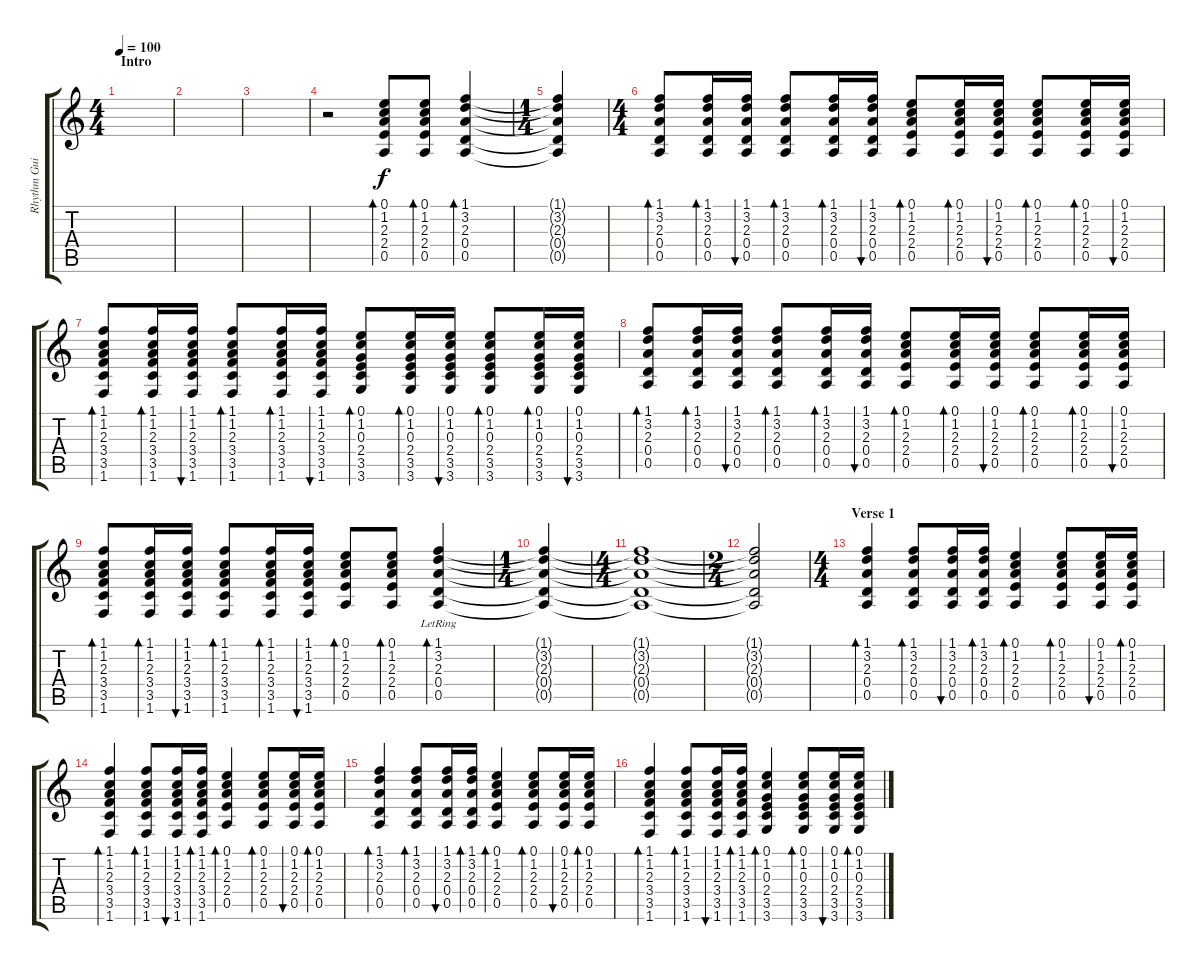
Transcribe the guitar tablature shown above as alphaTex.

\track ("Rhythm Guitar" "Rhythm Gui") {instrument acousticguitarnylon}
\staff {score tabs}
\tuning (E4 B3 G3 D3 A2 E2) {hide}
\ts (4 4)
\section ("" "Intro")
\tempo 100
\clef g2
\ks c
|
|
|
r.2 (0.1 1.2 2.3 2.4 0.5).8{bd 60} (0.1 1.2 2.3 2.4 0.5).8{bd 60} (1.1 3.2 2.3 0.4 0.5).4{bd 60} |
\ts (1 4)
(1.1{t} 3.2{t} 2.3{t} 0.4{t} 0.5{t}).4 |
\ts (4 4)
(1.1 3.2 2.3 0.4 0.5).8{bd 60} (1.1 3.2 2.3 0.4 0.5).16{bd 60} (1.1 3.2 2.3 0.4 0.5).16{bu 60} (1.1 3.2 2.3 0.4 0.5).8{bd 60} (1.1 3.2 2.3 0.4 0.5).16{bd 60} (1.1 3.2 2.3 0.4 0.5).16{bu 60} (0.1 1.2 2.3 2.4 0.5).8{bd 60} (0.1 1.2 2.3 2.4 0.5).16{bd 60} (0.1 1.2 2.3 2.4 0.5).16{bu 60} (0.1 1.2 2.3 2.4 0.5).8{bd 60} (0.1 1.2 2.3 2.4 0.5).16{bd 60} (0.1 1.2 2.3 2.4 0.5).16{bu 60} |
(1.1 1.2 2.3 3.4 3.5 1.6).8{bd 60} (1.1 1.2 2.3 3.4 3.5 1.6).16{bd 60} (1.1 1.2 2.3 3.4 3.5 1.6).16{bu 60} (1.1 1.2 2.3 3.4 3.5 1.6).8{bd 60} (1.1 1.2 2.3 3.4 3.5 1.6).16{bd 60} (1.1 1.2 2.3 3.4 3.5 1.6).16{bu 60} (0.1 1.2 0.3 2.4 3.5 3.6).8{bd 60} (0.1 1.2 0.3 2.4 3.5 3.6).16{bd 60} (0.1 1.2 0.3 2.4 3.5 3.6).16{bu 60} (0.1 1.2 0.3 2.4 3.5 3.6).8{bd 60} (0.1 1.2 0.3 2.4 3.5 3.6).16{bd 60} (0.1 1.2 0.3 2.4 3.5 3.6).16{bu 60} |
(1.1 3.2 2.3 0.4 0.5).8{bd 60} (1.1 3.2 2.3 0.4 0.5).16{bd 60} (1.1 3.2 2.3 0.4 0.5).16{bu 60} (1.1 3.2 2.3 0.4 0.5).8{bd 60} (1.1 3.2 2.3 0.4 0.5).16{bd 60} (1.1 3.2 2.3 0.4 0.5).16{bu 60} (0.1 1.2 2.3 2.4 0.5).8{bd 60} (0.1 1.2 2.3 2.4 0.5).16{bd 60} (0.1 1.2 2.3 2.4 0.5).16{bu 60} (0.1 1.2 2.3 2.4 0.5).8{bd 60} (0.1 1.2 2.3 2.4 0.5).16{bd 60} (0.1 1.2 2.3 2.4 0.5).16{bu 60} |
(1.1 1.2 2.3 3.4 3.5 1.6).8{bd 60} (1.1 1.2 2.3 3.4 3.5 1.6).16{bd 60} (1.1 1.2 2.3 3.4 3.5 1.6).16{bu 60} (1.1 1.2 2.3 3.4 3.5 1.6).8{bd 60} (1.1 1.2 2.3 3.4 3.5 1.6).16{bd 60} (1.1 1.2 2.3 3.4 3.5 1.6).16{bu 60} (0.1 1.2 2.3 2.4 0.5).8{bd 60} (0.1 1.2 2.3 2.4 0.5).8{bd 60} (1.1 3.2{lr} 2.3{lr} 0.4{lr} 0.5{lr}).4{bd 60} |
\ts (1 4)
(1.1{t} 3.2{t} 2.3{t} 0.4{t} 0.5{t}).4 |
\ts (4 4)
(1.1{t} 3.2{t} 2.3{t} 0.4{t} 0.5{t}).1 |
\ts (2 4)
(1.1{t} 3.2{t} 2.3{t} 0.4{t} 0.5{t}).2 |
\ts (4 4)
\section ("" "Verse 1")
(1.1 3.2 2.3 0.4 0.5).4{bd 60} (1.1 3.2 2.3 0.4 0.5).8{bd 60} (1.1 3.2 2.3 0.4 0.5).16{bu 60} (1.1 3.2 2.3 0.4 0.5).16{bd 60} (0.1 1.2 2.3 2.4 0.5).4{bd 60} (0.1 1.2 2.3 2.4 0.5).8{bd 60} (0.1 1.2 2.3 2.4 0.5).16{bu 60} (0.1 1.2 2.3 2.4 0.5).16{bd 60} |
(1.1 1.2 2.3 3.4 3.5 1.6).4{bd 60} (1.1 1.2 2.3 3.4 3.5 1.6).8{bd 60} (1.1 1.2 2.3 3.4 3.5 1.6).16{bu 60} (1.1 1.2 2.3 3.4 3.5 1.6).16{bd 60} (0.1 1.2 2.3 2.4 0.5).4{bd 60} (0.1 1.2 2.3 2.4 0.5).8{bd 60} (0.1 1.2 2.3 2.4 0.5).16{bu 60} (0.1 1.2 2.3 2.4 0.5).16{bd 60} |
(1.1 3.2 2.3 0.4 0.5).4{bd 60} (1.1 3.2 2.3 0.4 0.5).8{bd 60} (1.1 3.2 2.3 0.4 0.5).16{bu 60} (1.1 3.2 2.3 0.4 0.5).16{bd 60} (0.1 1.2 2.3 2.4 0.5).4{bd 60} (0.1 1.2 2.3 2.4 0.5).8{bd 60} (0.1 1.2 2.3 2.4 0.5).16{bu 60} (0.1 1.2 2.3 2.4 0.5).16{bd 60} |
(1.1 1.2 2.3 3.4 3.5 1.6).4{bd 60} (1.1 1.2 2.3 3.4 3.5 1.6).8{bd 60} (1.1 1.2 2.3 3.4 3.5 1.6).16{bu 60} (1.1 1.2 2.3 3.4 3.5 1.6).16{bd 60} (0.1 1.2 0.3 2.4 3.5 3.6).4{bd 60} (0.1 1.2 0.3 2.4 3.5 3.6).8{bd 60} (0.1 1.2 0.3 2.4 3.5 3.6).16{bu 60} (0.1 1.2 0.3 2.4 3.5 3.6).16{bd 60}
